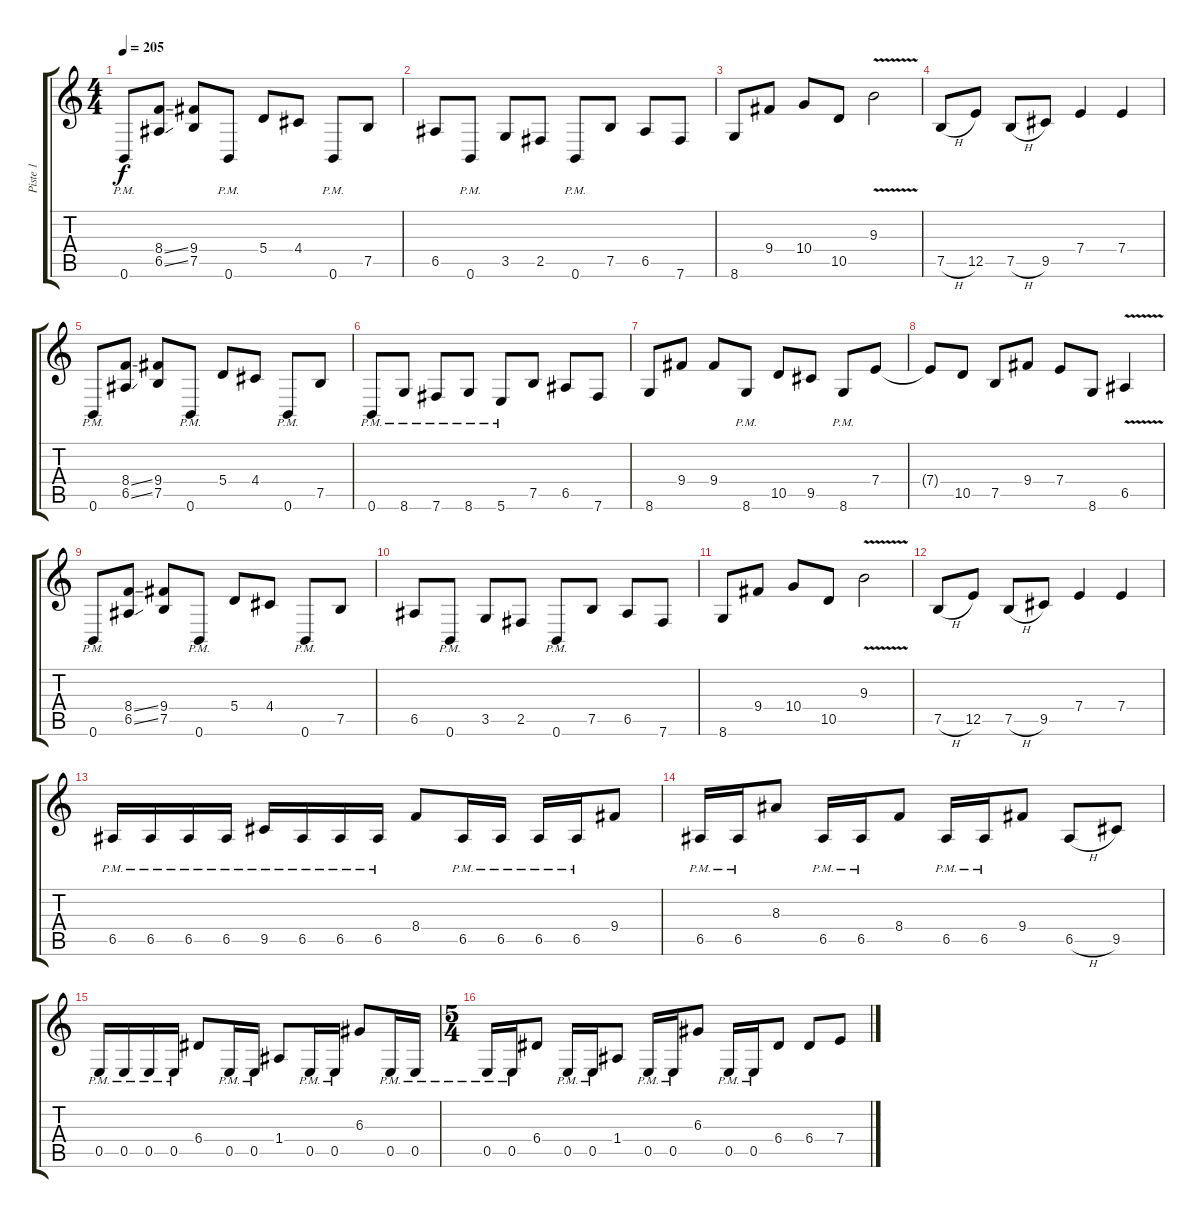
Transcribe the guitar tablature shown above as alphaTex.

\track ("Piste 1" "Piste 1") {instrument distortionguitar}
\staff {score tabs}
\tuning (B3 Gb3 D3 A2 E2 B1) {hide}
\ts (4 4)
\tempo 205
\clef g2
\ks c
0.6{pm}.8{dy f} (8.4{ss} 6.5{ss}).8 (9.4 7.5).8 0.6{pm}.8 5.4.8 4.4.8 0.6{pm}.8 7.5.8 |
6.5.8 0.6{pm}.8 3.5.8 2.5.8 0.6{pm}.8 7.5.8 6.5.8 7.6.8 |
8.6.8 9.4.8 10.4.8 10.5.8 9.3{v}.2 |
7.5{h}.8 12.5.8 7.5{h}.8 9.5.8 7.4.4 7.4.4 |
0.6{pm}.8 (8.4{ss} 6.5{ss}).8 (9.4 7.5).8 0.6{pm}.8 5.4.8 4.4.8 0.6{pm}.8 7.5.8 |
0.6{pm}.8 8.6{pm}.8 7.6{pm}.8 8.6{pm}.8 5.6{pm}.8 7.5.8 6.5.8 7.6.8 |
8.6.8 9.4.8 9.4.8 8.6{pm}.8 10.5.8 9.5.8 8.6{pm}.8 7.4.8 |
7.4{t}.8 10.5.8 7.5.8 9.4.8 7.4.8 8.6.8 6.5{v}.4 |
0.6{pm}.8 (8.4{ss} 6.5{ss}).8 (9.4 7.5).8 0.6{pm}.8 5.4.8 4.4.8 0.6{pm}.8 7.5.8 |
6.5.8 0.6{pm}.8 3.5.8 2.5.8 0.6{pm}.8 7.5.8 6.5.8 7.6.8 |
8.6.8 9.4.8 10.4.8 10.5.8 9.3{v}.2 |
7.5{h}.8 12.5.8 7.5{h}.8 9.5.8 7.4.4 7.4.4 |
6.5{pm}.16 6.5{pm}.16 6.5{pm}.16 6.5{pm}.16 9.5{pm}.16 6.5{pm}.16 6.5{pm}.16 6.5{pm}.16 8.4.8 6.5{pm}.16 6.5{pm}.16 6.5{pm}.16 6.5{pm}.16 9.4.8 |
6.5{pm}.16 6.5{pm}.16 8.3.8 6.5{pm}.16 6.5{pm}.16 8.4.8 6.5{pm}.16 6.5{pm}.16 9.4.8 6.5{h}.8 9.5.8 |
0.5{pm}.16 0.5{pm}.16 0.5{pm}.16 0.5{pm}.16 6.4.8 0.5{pm}.16 0.5{pm}.16 1.4.8 0.5{pm}.16 0.5{pm}.16 6.3.8 0.5{pm}.16 0.5{pm}.16 |
\ts (5 4)
0.5{pm}.16 0.5{pm}.16 6.4.8 0.5{pm}.16 0.5{pm}.16 1.4.8 0.5{pm}.16 0.5{pm}.16 6.3.8 0.5{pm}.16 0.5{pm}.16 6.4.8 6.4.8 7.4.8
